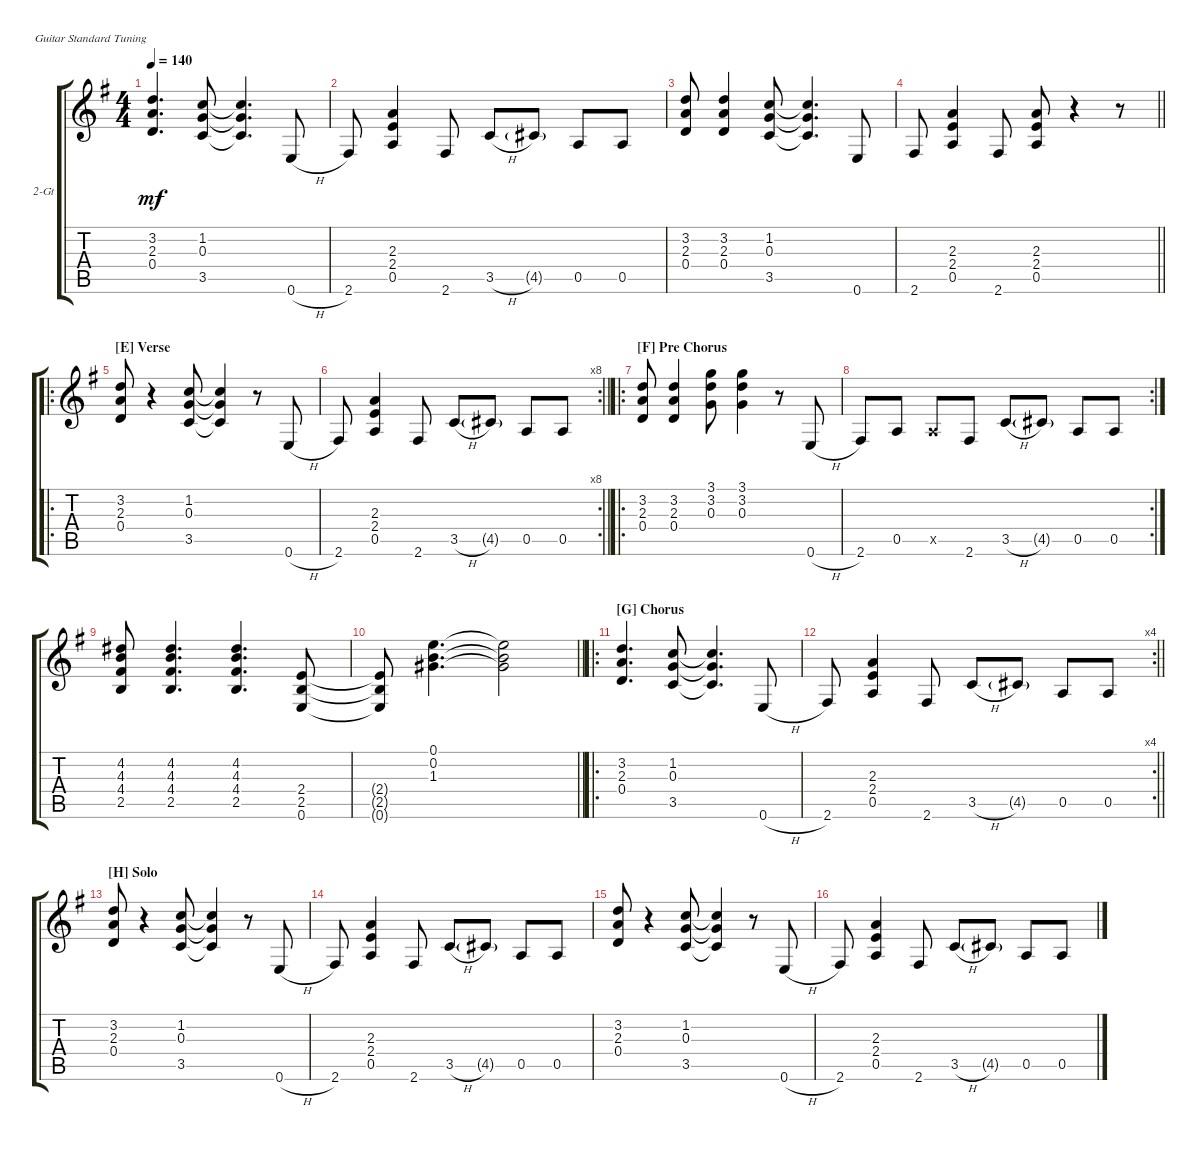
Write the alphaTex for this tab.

\bracketExtendMode groupsimilarinstruments
\firstSystemTrackNameOrientation horizontal
\otherSystemsTrackNameOrientation horizontal
\track ("2 Guitar" "2-Gt") {instrument overdrivenguitar}
\staff {score tabs}
\tuning (E4 B3 G3 D3 A2 E2)
\ts (4 4)
\tempo 140
\clef g2
\scale
1.05549
\ks g
(2.3 0.4 3.2).4{d dy mf} (0.3 3.5 1.2).8 (0.3{t} 3.5{t} 1.2{t}).4{d} 0.6{h}.8 |
\scale
0.944515 2.6.8 (2.3 0.5 2.4).4 2.6.8 3.5{h}.8 4.5{g}.8 0.5.8 0.5.8 |
\scale
1.05549 (2.3 0.4 3.2).8 (0.4 2.3 3.2).4 (0.3 3.5 1.2).8 (0.3{t} 3.5{t} 1.2{t}).4{d} 0.6.8 |
\scale
0.944515
\barLineRight lightlight
2.6.8 (2.3 0.5 2.4).4 2.6.8 (0.5 2.4 2.3).8 r.4 r.8 |
\ro
\section ("E" "Verse")
\scale
1.05549 (2.3 0.4 3.2).8 r.4 (0.3 3.5 1.2).8 (0.3{t} 3.5{t} 1.2{t}).4 r.8 0.6{h}.8 |
\rc 8
\scale
0.944515
\barLineRight lightlight
2.6.8 (2.3 0.5 2.4).4 2.6.8 3.5{h}.8 4.5{g}.8 0.5.8 0.5.8 |
\ro
\section ("F" "Pre Chorus")
\scale
1.05549 (2.3 3.2 0.4).8 (2.3 3.2 0.4).4 (3.1 3.2 0.3).8 (3.1 3.2 0.3).4 r.8 0.6{h}.8 |
\rc 2
\scale
0.944515 2.6.8 0.5.8 0.5{x}.8 2.6.8 3.5{h}.8 4.5{g}.8 0.5.8 0.5.8 |
\scale
1.05549 (4.3 4.4 2.5 4.2).8 (4.3 4.4 2.5 4.2).4{d} (4.3 4.4 2.5 4.2).4{d} (2.4 2.5 0.6).8 |
\scale
0.944515
\barLineRight lightlight
(2.4{t} 2.5{t} 0.6{t}).8 (0.1 0.2 1.3).4{d} (0.1{t} 0.2{t} 1.3{t}).2 |
\ro
\section ("G" "Chorus")
\scale
1.05549 (2.3 0.4 3.2).4{d} (0.3 3.5 1.2).8 (0.3{t} 3.5{t} 1.2{t}).4{d} 0.6{h}.8 |
\rc 4
\scale
0.944515
\barLineRight lightlight
2.6.8 (2.3 0.5 2.4).4 2.6.8 3.5{h}.8 4.5{g}.8 0.5.8 0.5.8 |
\section ("H" "Solo")
\scale
1.05549 (2.3 0.4 3.2).8 r.4 (0.3 3.5 1.2).8 (0.3{t} 3.5{t} 1.2{t}).4 r.8 0.6{h}.8 |
\scale
0.944515 2.6.8 (2.3 0.5 2.4).4 2.6.8 3.5{h}.8 4.5{g}.8 0.5.8 0.5.8 |
\scale
1.05549 (2.3 0.4 3.2).8 r.4 (0.3 3.5 1.2).8 (0.3{t} 3.5{t} 1.2{t}).4 r.8 0.6{h}.8 |
\scale
0.944515 2.6.8 (2.3 0.5 2.4).4 2.6.8 3.5{h}.8 4.5{g}.8 0.5.8 0.5.8
